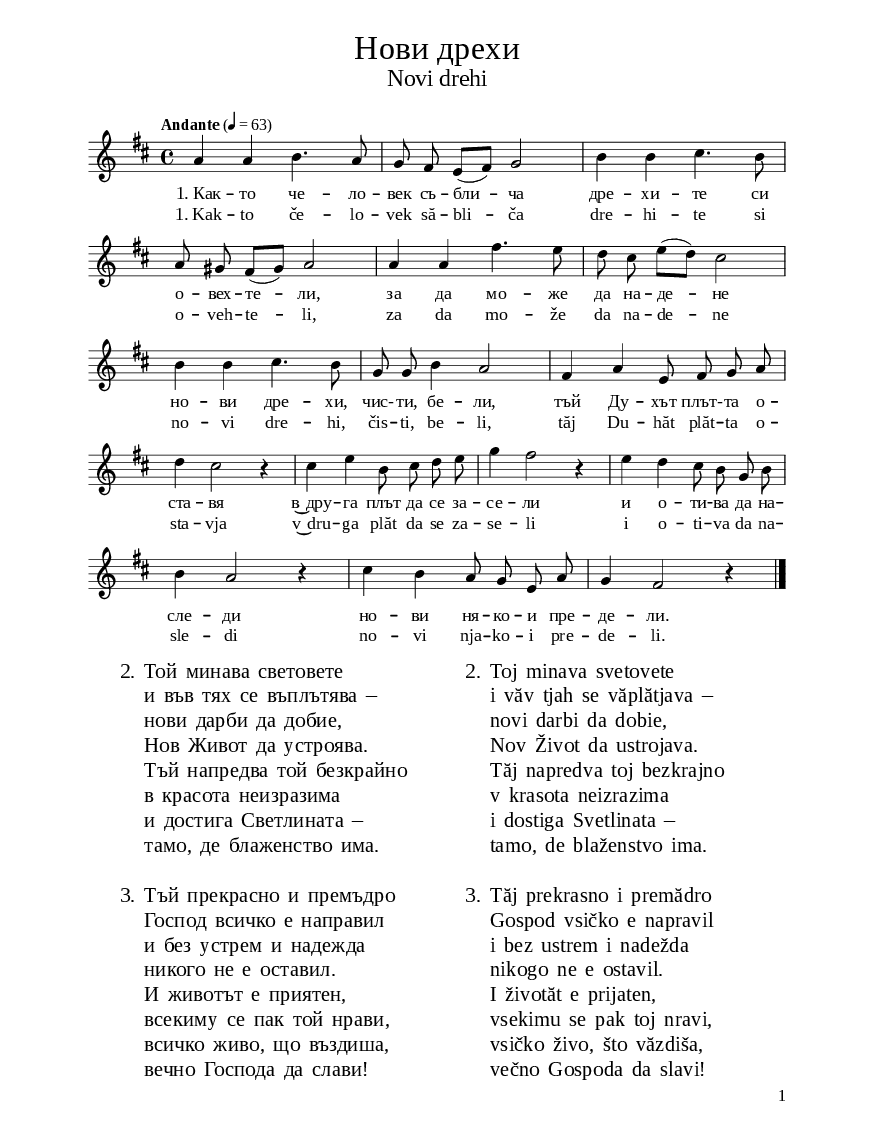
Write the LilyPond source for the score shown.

\version "2.24.2"

% include paper part and global functions
\include "include/globals.ily"

\bookpart {
  \label #'ref062
  \tocItem \markup "Нови дрехи – Novi drehi"
  \include "include/bookpart-paper.ily"
  \score {
    \include "include/score-layout.ily"

    \new Voice \absolute  {
      \clef treble
      \key d \major
      \time 4/4
      \tempoFunc "Andante" 4 "63"
      \autoBeamOff
      a'4 a' b'4. a'8 | g'8 fis' e' ( [ fis' ] ) g'2 | b'4 b' cis''4. b'8 | \break
      a'8 gis'  fis' ([ gis'] )  a'2 | a'4 a' fis''4. e''8 | d''8 cis''  e'' ( [ d''] ) cis''2 \break |
      b'4 b' cis''4. b'8 | g'8 g'  b'4  a'2 | fis'4 a' e'8 fis' g' a' \break |
      d''4 cis''2 r4 | cis''4 e'' b'8 cis'' d'' e'' | g''4 fis''2 r4 | e''4 d'' cis''8 b' g' b' | \break  b'4 a'2 r4 | cis''4 b'  a'8 g' e' a' | g'4 fis'2 r4 \break | \bar "|."
    }

    \addlyrics {
      "1. Как" -- то че -- ло -- век съ -- бли -- ча дре -- хи -- те си
      о -- вех -- те -- ли, за да мо -- же да на  -- де -- не
      но -- ви дре -- хи, "чис-" -- ти, бе -- ли, тъй Ду -- хът "плът-" -- та о --
      ста -- вя в~дру -- га плът да се за -- се -- ли и о --
      ти -- ва да на -- сле -- ди но -- ви ня -- ко -- и пре -- де -- ли.
    }


    \addlyrics {
      "1. Kak" -- to če -- lo -- vek să -- bli -- ča dre -- hi -- te si
      o -- veh -- te -- li, za da mo -- že da na  -- de -- ne
      no -- vi dre -- hi, čis -- ti, be -- li, tăj Du -- hăt plăt -- ta o --
      sta -- vja v~dru -- ga plăt da se za -- se -- li i o --
      ti -- va da na -- sle -- di no -- vi nja -- ko -- i pre -- de -- li.
    }

    \header {
      title = \titleFunc "Нови дрехи" "Novi drehi"
    }

    \midi{}

  } % score

  \markup \empty-one

  \markup \fontsize #bgCoupletFontSize {
    \hspace #3
    \override #`(baseline-skip . ,bgCoupletBaselineSkip)
    \column {

      \line {   2. Той минава световете}

      \line {   "   "и във тях се въплътява –}

      \line {   "   "нови дарби да добие,}

      \line {   "   "Нов Живот да устроява.}

      \line {   "   "Тъй напредва той безкрайно}

      \line {   "   "в красота неизразима}

      \line {   "   "и достига Светлината – }

      \line {   "   "тамо, де блаженство има.}

      \line {   "   "}

      \line {   3. Тъй прекрасно и премъдро}

      \line {   "   "Господ всичко е направил}

      \line {   "   "и без устрем и надежда}

      \line {   "   "никого не е оставил.}

      \line {   "   "И животът е приятен,}

      \line {   "   "всекиму се пак той нрави,}

      \line {   "   "всичко живо, що въздиша, }

      \line {   "   "вечно Господа да слави! }
    }

    \hspace #5
    \override #`(baseline-skip . ,bgCoupletBaselineSkip)
    \column {

      \line {   2. Toj minava svetovete}

      \line {   "   "i văv tjah se văplătjava –}

      \line {   "   "novi darbi da dobie,}

      \line {   "   "Nov Život da ustrojava.}

      \line {   "   "Tăj napredva toj bezkrajno}

      \line {   "   "v krasota neizrazima}

      \line {   "   "i dostiga Svetlinata – }

      \line {   "   "tamo, de blaženstvo ima.}

      \line {   "   "}

      \line {   3. Tăj prekrasno i premădro}

      \line {   "   "Gospod vsičko e napravil}

      \line {   "   "i bez ustrem i nadežda}

      \line {   "   "nikogo ne e ostavil.}

      \line {   "   "I životăt e prijaten,}

      \line {   "   "vsekimu se pak toj nravi,}

      \line {   "   "vsičko živo, što văzdiša, }

      \line {   "   "večno Gospoda da slavi! }
    } %column
  } % markup



  % include foreign translation(s) of the song
  \version "2.24.2"

\markup \fill-line { \fontsize #deTitleFontSize "Neue Kleider" }
\markup \null
\markup \null
\markup \fontsize #deCoupletFontSize {
  \hspace #10
  \override #`(baseline-skip . ,deCoupletBaselineSkip)

  \column {
    \line { 1. Wie der Mensch seine alten Kleider auszieht,}

    \line { "   "damit er neue, reine, weiße anziehen kann,}

    \line { "   "so verlässt der Geist das Fleisch,}

    \line { "   "um ein anderes Fleisch zu bewohnen }

    \line { "   "und geht, um andere Bereiche zu erben.}

    \line { " " }

    \line { 2. So durchquert er die Welten}

    \line { "   "und wird zu Fleisch in ihnen – }

    \line { "   "auf dass er neue Talente entwickelt,}

    \line { "   "auf dass er ein neues Leben erbaut. }

    \line { "   "So schreitet er unaufhörlich voran,}

    \line { "   "in der unausdrücklichen Schönheit – }

    \line { "   "und erreicht das Licht – }

    \line { "   "dort, wo es Seligkeit gibt. }

    \line { " " }

    \line { 3. So erhaben und allweise}

    \line { "   "schuf Gott alles}

    \line { "   "und ließ niemanden ohne Streben und Hoffnung.}

    \line { "   "Und das Leben ist angenehm,}

    \line { "   "jedem gefällt es immer wieder;}

    \line { "   "möge alles Lebendige, das atmet,}

    \line { "   "ewig den Herrn lobpreisen. }


  }

}


} % bookpart
